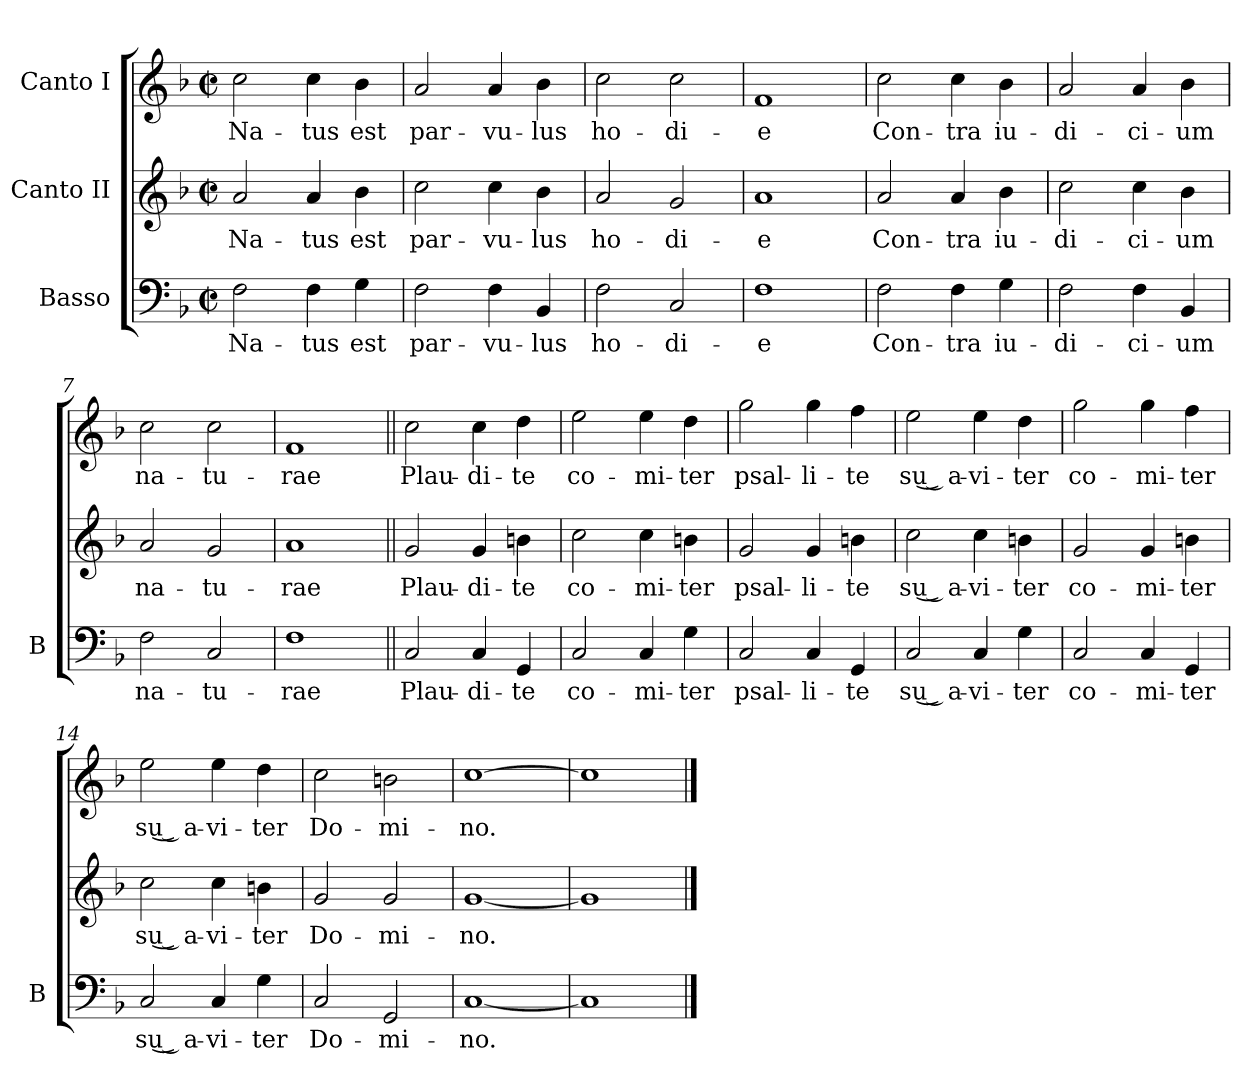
**kern	**text	**kern	**text	**kern	**text
*part3	*part3	*part2	*part2	*part1	*part1
*staff3	*staff3	*staff2	*staff2	*staff1	*staff1
*I"Basso	*	*I"Canto II	*	*I"Canto I	*
*I'B	*	*	*	*	*
*clefF4	*	*clefG2	*	*clefG2	*
*k[b-]	*	*k[b-]	*	*k[b-]	*
*M2/2	*	*M2/2	*	*M2/2	*
*met(c|)	*	*met(c|)	*	*met(c|)	*
=1	=1	=1	=1	=1	=1
2F\	Na-	2a/	Na-	2cc\	Na-
4F\	-tus	4a/	-tus	4cc\	-tus
4G\	est	4b-\	est	4b-\	est
=2	=2	=2	=2	=2	=2
2F\	par-	2cc\	par-	2a/	par-
4F\	-vu-	4cc\	-vu-	4a/	-vu-
4BB-/	-lus	4b-\	-lus	4b-\	-lus
=3	=3	=3	=3	=3	=3
2F\	ho-	2a/	ho-	2cc\	ho-
2C/	-di-	2g/	-di-	2cc\	-di-
=4	=4	=4	=4	=4	=4
1F	-e	1a	-e	1f	-e
=5	=5	=5	=5	=5	=5
2F\	Con-	2a/	Con-	2cc\	Con-
4F\	-tra	4a/	-tra	4cc\	-tra
4G\	iu-	4b-\	iu-	4b-\	iu-
=6	=6	=6	=6	=6	=6
2F\	-di-	2cc\	-di-	2a/	-di-
4F\	-ci-	4cc\	-ci-	4a/	-ci-
4BB-/	-um	4b-\	-um	4b-\	-um
=7	=7	=7	=7	=7	=7
2F\	na-	2a/	na-	2cc\	na-
2C/	-tu-	2g/	-tu-	2cc\	-tu-
=8	=8	=8	=8	=8	=8
1F	-rae	1a	-rae	1f	-rae
=9||	=9||	=9||	=9||	=9||	=9||
2C/	Plau-	2g/	Plau-	2cc\	Plau-
4C/	-di-	4g/	-di-	4cc\	-di-
4GG/	-te	4bn\	-te	4dd\	-te
=10	=10	=10	=10	=10	=10
2C/	co-	2cc\	co-	2ee\	co-
4C/	-mi-	4cc\	-mi-	4ee\	-mi-
4G\	-ter	4bn\	-ter	4dd\	-ter
=11	=11	=11	=11	=11	=11
2C/	psal-	2g/	psal-	2gg\	psal-
4C/	-li-	4g/	-li-	4gg\	-li-
4GG/	-te	4bn\	-te	4ff\	-te
=12	=12	=12	=12	=12	=12
2C/	su͜ a-	2cc\	su͜ a-	2ee\	su͜ a-
4C/	-vi-	4cc\	-vi-	4ee\	-vi-
4G\	-ter	4bn\	-ter	4dd\	-ter
=13	=13	=13	=13	=13	=13
2C/	co-	2g/	co-	2gg\	co-
4C/	-mi-	4g/	-mi-	4gg\	-mi-
4GG/	-ter	4bn\	-ter	4ff\	-ter
=14	=14	=14	=14	=14	=14
2C/	su͜ a-	2cc\	su͜ a-	2ee\	su͜ a-
4C/	-vi-	4cc\	-vi-	4ee\	-vi-
4G\	-ter	4bn\	-ter	4dd\	-ter
=15	=15	=15	=15	=15	=15
2C/	Do-	2g/	Do-	2cc\	Do-
2GG/	-mi-	2g/	-mi-	2bn\	-mi-
=16	=16	=16	=16	=16	=16
[1C	-no.	[1g	-no.	[1cc	-no.
=17	=17	=17	=17	=17	=17
1C]	.	1g]	.	1cc]	.
==	==	==	==	==	==
*-	*-	*-	*-	*-	*-
